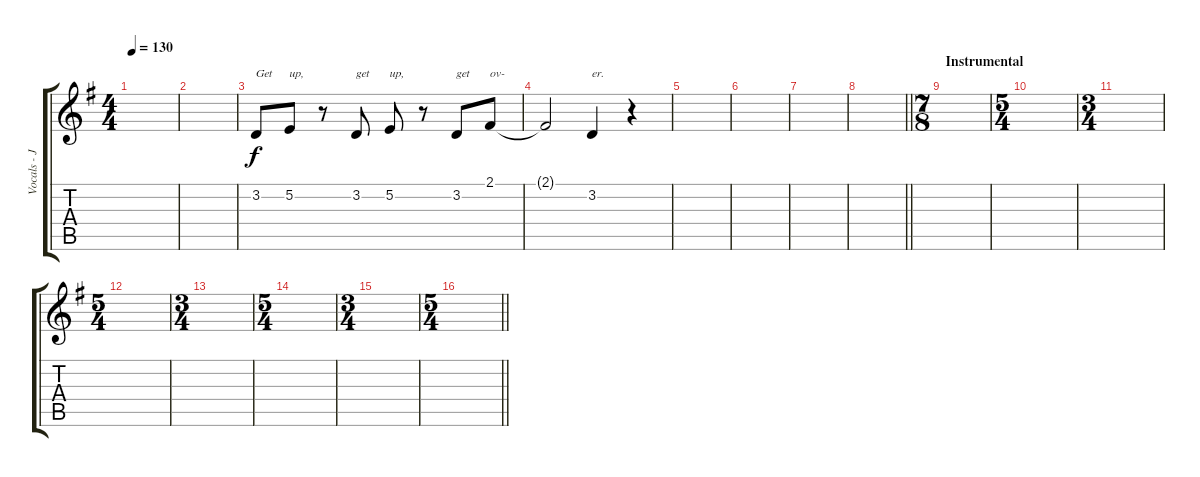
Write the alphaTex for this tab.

\track ("Vocals - James Johnston" "Vocals - J") {instrument altosax}
\staff {score tabs}
\tuning (E4 B3 G3 D3 A2 E2) {hide}
\ts (4 4)
\tempo 130
\clef g2
\ks eminor
|
|
3.2.8{txt "Get"} 5.2.8{txt "up,"} r.8 3.2.8{txt "get"} 5.2.8{txt "up,"} r.8 3.2.8{txt "get"} 2.1.8{txt "ov-"} |
2.1{t}.2 3.2.4{txt "er."} r.4 |
|
|
|
\barLineRight lightlight
|
\ts (7 8)
\section ("" "Instrumental")
|
\ts (5 4)
|
\ts (3 4)
|
\ts (5 4)
|
\ts (3 4)
|
\ts (5 4)
|
\ts (3 4)
|
\ts (5 4)
\barLineRight lightlight
